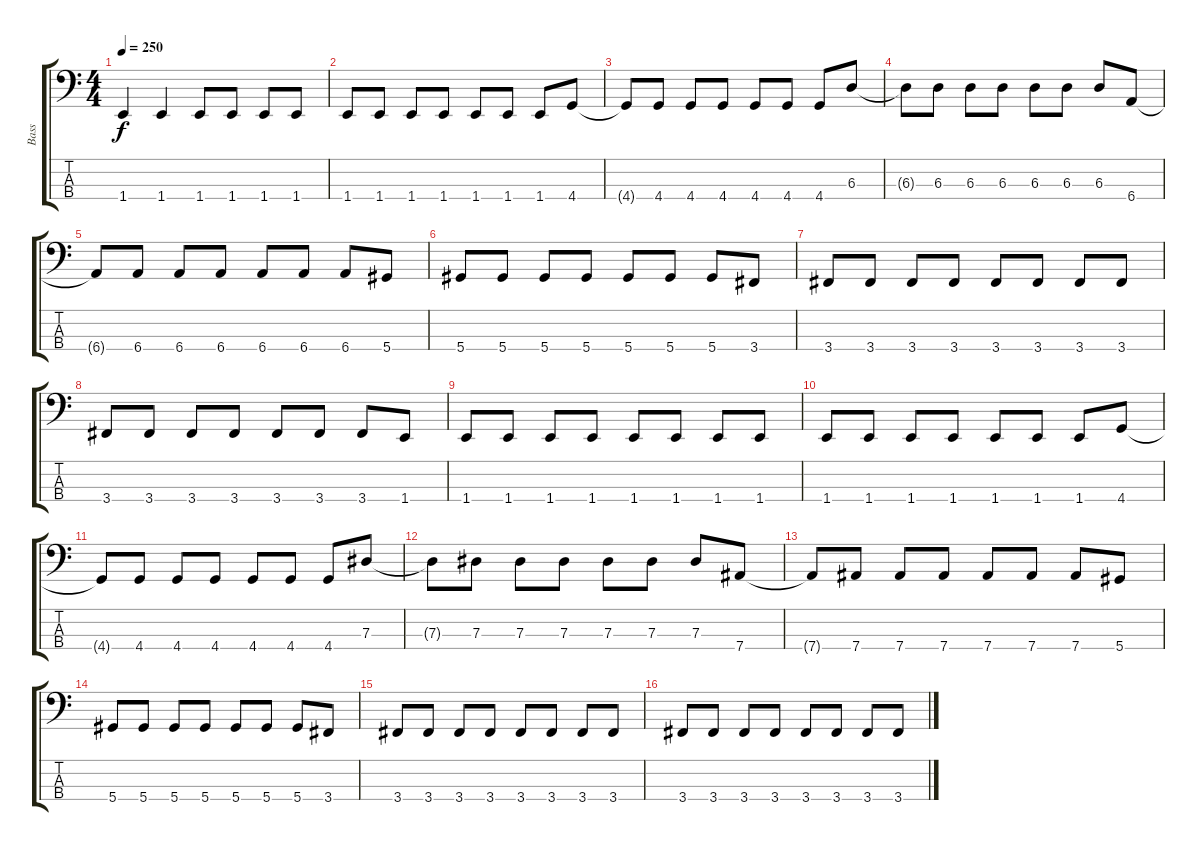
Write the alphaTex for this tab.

\track ("Bass" "Bass") {instrument electricbasspick}
\staff {score tabs}
\tuning (Gb2 Db2 Ab1 Eb1) {hide}
\ts (4 4)
\tempo 250
\clef f4
\ks c
1.4.4{dy f} 1.4.4 1.4.8 1.4.8 1.4.8 1.4.8 |
1.4.8 1.4.8 1.4.8 1.4.8 1.4.8 1.4.8 1.4.8 4.4.8 |
4.4{t}.8 4.4.8 4.4.8 4.4.8 4.4.8 4.4.8 4.4.8 6.3.8 |
6.3{t}.8 6.3.8 6.3.8 6.3.8 6.3.8 6.3.8 6.3.8 6.4.8 |
6.4{t}.8 6.4.8 6.4.8 6.4.8 6.4.8 6.4.8 6.4.8 5.4.8 |
5.4.8 5.4.8 5.4.8 5.4.8 5.4.8 5.4.8 5.4.8 3.4.8 |
3.4.8 3.4.8 3.4.8 3.4.8 3.4.8 3.4.8 3.4.8 3.4.8 |
3.4.8 3.4.8 3.4.8 3.4.8 3.4.8 3.4.8 3.4.8 1.4.8 |
1.4.8 1.4.8 1.4.8 1.4.8 1.4.8 1.4.8 1.4.8 1.4.8 |
1.4.8 1.4.8 1.4.8 1.4.8 1.4.8 1.4.8 1.4.8 4.4.8 |
4.4{t}.8 4.4.8 4.4.8 4.4.8 4.4.8 4.4.8 4.4.8 7.3.8 |
7.3{t}.8 7.3.8 7.3.8 7.3.8 7.3.8 7.3.8 7.3.8 7.4.8 |
7.4{t}.8 7.4.8 7.4.8 7.4.8 7.4.8 7.4.8 7.4.8 5.4.8 |
5.4.8 5.4.8 5.4.8 5.4.8 5.4.8 5.4.8 5.4.8 3.4.8 |
3.4.8 3.4.8 3.4.8 3.4.8 3.4.8 3.4.8 3.4.8 3.4.8 |
3.4.8 3.4.8 3.4.8 3.4.8 3.4.8 3.4.8 3.4.8 3.4.8
